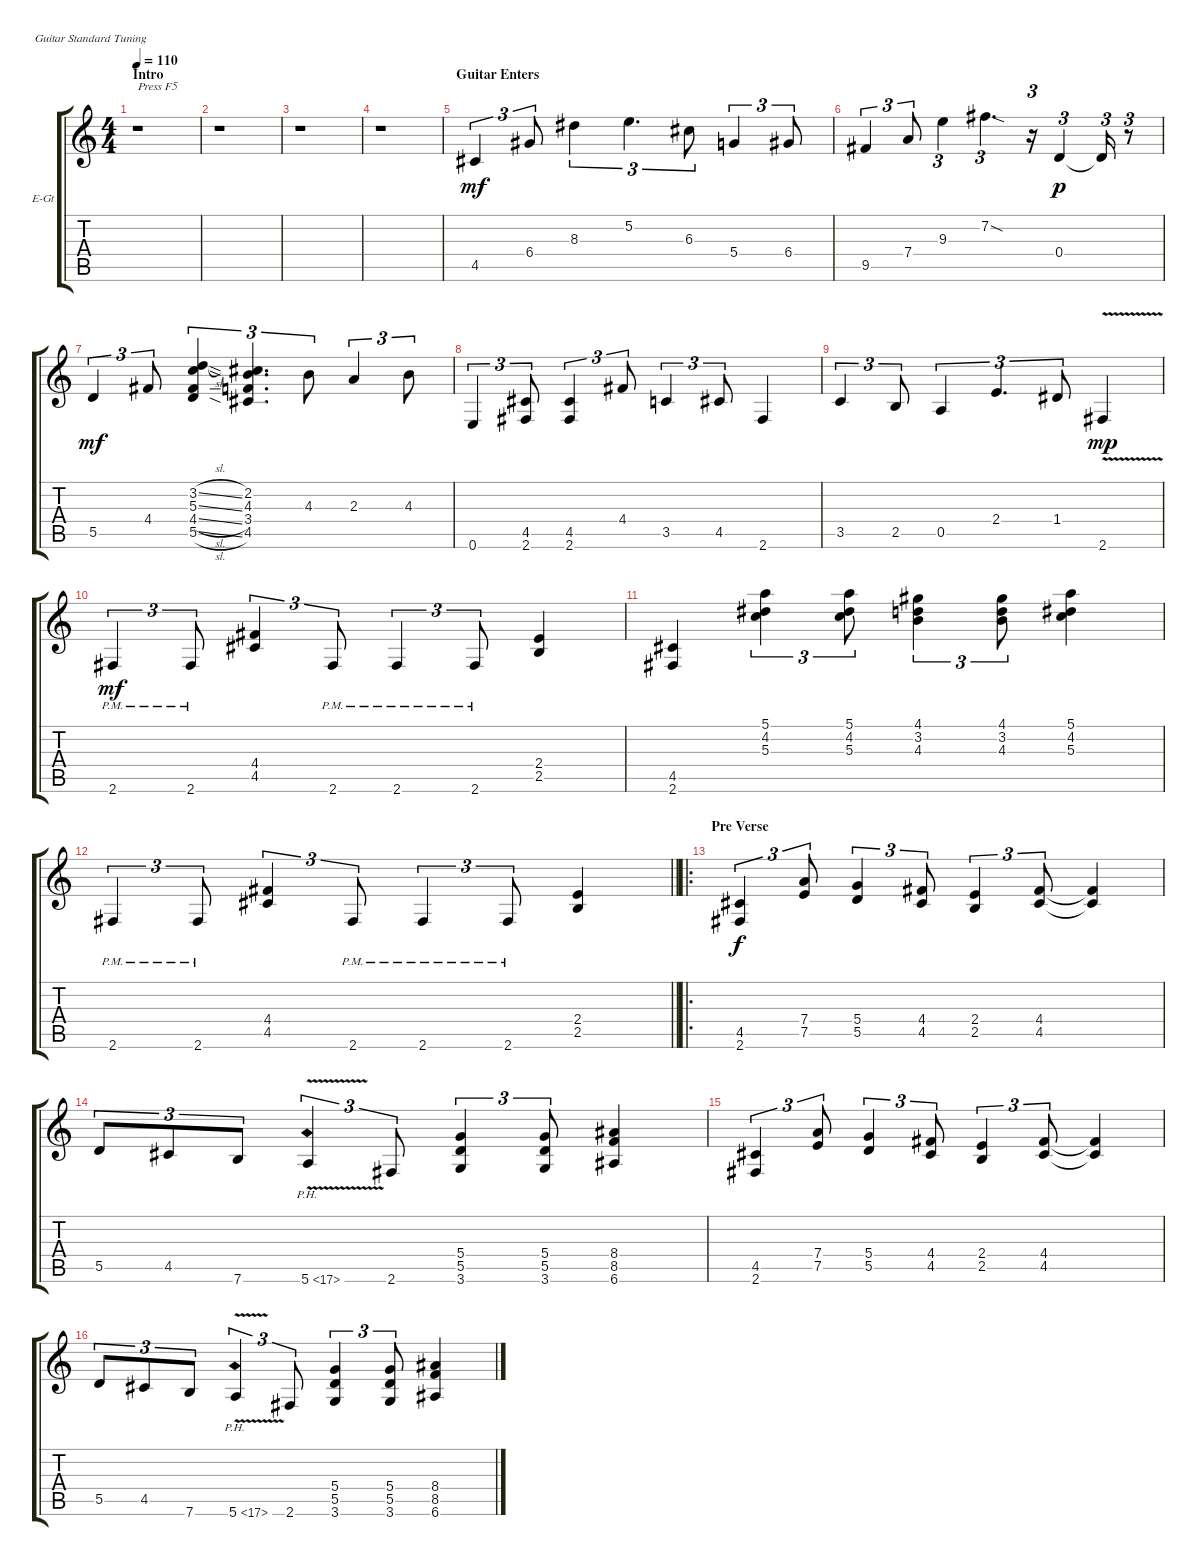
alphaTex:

\defaultSystemsLayout 4
\bracketExtendMode groupsimilarinstruments
\firstSystemTrackNameOrientation horizontal
\otherSystemsTrackNameOrientation horizontal
\track ("Guitar" "E-Gt") {instrument distortionguitar}
\staff {score tabs}
\tuning (E4 B3 G3 D3 A2 E2)
\ts (4 4)
\section ("" "Intro")
\tempo 110
\clef g2
\ks c
r.1{txt "Press F5" dy mf instrument distortionguitar} |
r.1 |
r.1 |
r.1 |
\section ("" "Guitar Enters")
4.5.4{tu (3 2)} 6.4.8{tu (3 2)} 8.3.4{tu (3 2)} 5.2.4{d tu (3 2)} 6.3.8{tu (3 2)} 5.4.4{tu (3 2)} 6.4.8{tu (3 2)} |
9.5.4{tu (3 2)} 7.4.8{tu (3 2)} 9.3.4{tu (3 2)} 7.2{sod}.4{d tu (3 2)} r.16{tu (3 2)} 0.4.4{tu (3 2) dy p} 0.4{t}.16{tu (3 2)} r.8{tu (3 2)} |
5.5.4{tu (3 2) dy mf} 4.4.8{tu (3 2)} (5.5{sl} 4.4{sl} 5.3{sl} 3.2{sl}).4{tu (3 2)} (2.2 4.3 3.4 4.5).4{d tu (3 2)} 4.3.8{tu (3 2)} 2.3.4{tu (3 2)} 4.3.8{tu (3 2)} |
0.6.4{tu (3 2)} (2.6 4.5).8{tu (3 2)} (2.6 4.5).4{tu (3 2)} 4.4.8{tu (3 2)} 3.5.4{tu (3 2)} 4.5.8{tu (3 2)} 2.6.4 |
3.5.4{tu (3 2)} 2.5.8{tu (3 2)} 0.5.4{tu (3 2)} 2.4.4{d tu (3 2)} 1.4.8{tu (3 2)} 2.6{v}.4{dy mp} |
2.6{pm}.4{tu (3 2) dy mf} 2.6{pm}.8{tu (3 2)} (4.5 4.4).4{tu (3 2)} 2.6{pm}.8{tu (3 2)} 2.6{pm}.4{tu (3 2)} 2.6{pm}.8{tu (3 2)} (2.5 2.4).4 |
(2.6 4.5).4 (5.1 4.2 5.3).4{tu (3 2)} (5.3 4.2 5.1).8{tu (3 2)} (4.1 3.2 4.3).4{tu (3 2)} (4.3 3.2 4.1).8{tu (3 2)} (5.1 4.2 5.3).4 |
\barLineRight lightlight
2.6{pm}.4{tu (3 2)} 2.6{pm}.8{tu (3 2)} (4.5 4.4).4{tu (3 2)} 2.6{pm}.8{tu (3 2)} 2.6{pm}.4{tu (3 2)} 2.6{pm}.8{tu (3 2)} (2.5 2.4).4 |
\ro
\section ("" "Pre Verse")
(2.6 4.5).4{tu (3 2) dy f} (7.5 7.4).8{tu (3 2)} (5.4 5.5).4{tu (3 2)} (4.5 4.4).8{tu (3 2)} (2.4 2.5).4{tu (3 2)} (4.5 4.4).8{tu (3 2)} (4.5{t} 4.4{t}).4 |
5.5.8{tu (3 2)} 4.5.8{tu (3 2)} 7.6.8{tu (3 2)} 5.6{ph 12 v}.4{tu (3 2)} 2.6.8{tu (3 2)} (3.6 5.5 5.4).4{tu (3 2)} (3.6 5.5 5.4).8{tu (3 2)} (6.6 8.5 8.4).4 |
(2.6 4.5).4{tu (3 2)} (7.5 7.4).8{tu (3 2)} (5.4 5.5).4{tu (3 2)} (4.5 4.4).8{tu (3 2)} (2.4 2.5).4{tu (3 2)} (4.5 4.4).8{tu (3 2)} (4.5{t} 4.4{t}).4 |
5.5.8{tu (3 2)} 4.5.8{tu (3 2)} 7.6.8{tu (3 2)} 5.6{ph 12 v}.4{tu (3 2)} 2.6.8{tu (3 2)} (3.6 5.5 5.4).4{tu (3 2)} (3.6 5.5 5.4).8{tu (3 2)} (6.6 8.5 8.4).4
